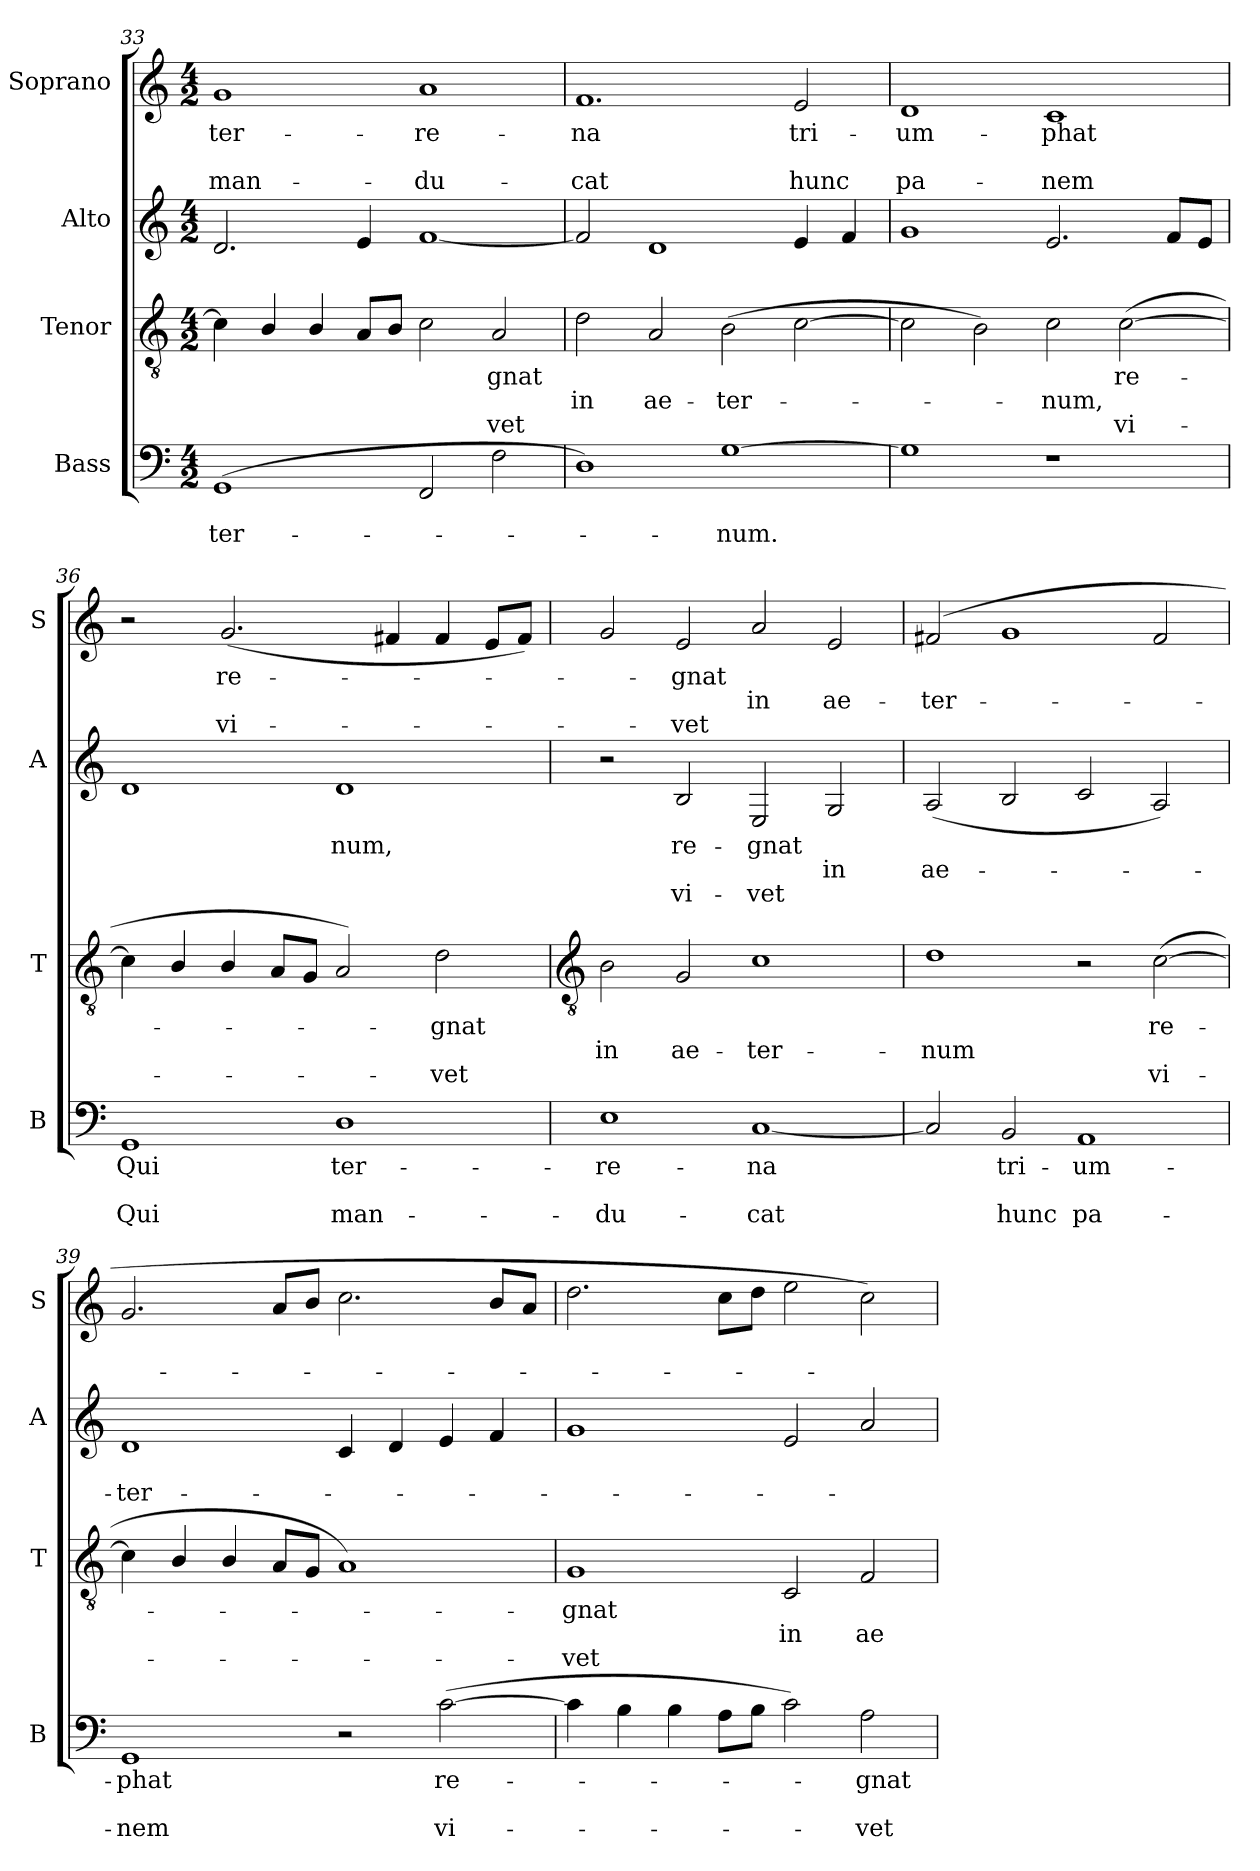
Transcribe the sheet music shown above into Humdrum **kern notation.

**kern	**text	**text	**text	**kern	**text	**text	**text	**kern	**text	**text	**text	**kern	**text	**text	**text
*part4	*part4	*part4	*part4	*part3	*part3	*part3	*part3	*part2	*part2	*part2	*part2	*part1	*part1	*part1	*part1
*staff4	*staff4	*staff4	*staff4	*staff3	*staff3	*staff3	*staff3	*staff2	*staff2	*staff2	*staff2	*staff1	*staff1	*staff1	*staff1
*I"Bass	*	*	*	*I"Tenor	*	*	*	*I"Alto	*	*	*	*I"Soprano	*	*	*
*I'B	*	*	*	*I'T	*	*	*	*I'A	*	*	*	*I'S	*	*	*
*clefF4	*	*	*	*clefGv2	*	*	*	*clefG2	*	*	*	*clefG2	*	*	*
*k[]	*	*	*	*k[]	*	*	*	*k[]	*	*	*	*k[]	*	*	*
*C:	*	*	*	*C:	*	*	*	*C:	*	*	*	*C:	*	*	*
*M4/2	*	*	*	*M4/2	*	*	*	*M4/2	*	*	*	*M4/2	*	*	*
=33	=33	=33	=33	=33	=33	=33	=33	=33	=33	=33	=33	=33	=33	=33	=33
!	!	!LO:LY:b	!	!	!	!	!	!	!	!	!	!	!LO:LY:b	!	!LO:LY:b
(>1GG	.	-ter-	.	4c]	.	.	.	2.d	.	.	.	1g	ter-	.	-man-
.	.	.	.	4B/	.	.	.	.	.	.	.	.	.	.	.
.	.	.	.	4B/	.	.	.	.	.	.	.	.	.	.	.
.	.	.	.	8AL	.	.	.	4e	.	.	.	.	.	.	.
.	.	.	.	8BJ	.	.	.	.	.	.	.	.	.	.	.
!	!	!	!	!	!	!	!	!	!	!	!	!	!LO:LY:b	!	!LO:LY:b
2FF	.	.	.	2c\	.	.	.	[1f	.	.	.	1a	-re-	.	-du-
!	!	!	!	!	!LO:LY:b	!	!LO:LY:b	!	!	!	!	!	!	!	!
2F	.	.	.	2A	gnat	.	vet	.	.	.	.	.	.	.	.
=34	=34	=34	=34	=34	=34	=34	=34	=34	=34	=34	=34	=34	=34	=34	=34
!	!	!	!	!	!	!LO:LY:b	!	!	!	!	!	!	!LO:LY:b	!	!LO:LY:b
1D)	.	.	.	2d	.	in	.	2f]	.	.	.	1.f	-na	.	cat
!	!	!	!	!	!	!LO:LY:b	!	!	!	!	!	!	!	!	!
.	.	.	.	2A	.	ae-	.	1d	.	.	.	.	.	.	.
!	!	!LO:LY:b	!	!	!	!LO:LY:b	!	!	!	!	!	!	!	!	!
[1G	.	num.	.	(>2B	.	-ter-	.	.	.	.	.	.	.	.	.
!	!	!	!	!	!	!	!	!	!	!	!	!	!LO:LY:b	!	!LO:LY:b
.	.	.	.	[2c	.	.	.	4e	.	.	.	2e	tri-	.	-hunc
.	.	.	.	.	.	.	.	4f	.	.	.	.	.	.	.
=35	=35	=35	=35	=35	=35	=35	=35	=35	=35	=35	=35	=35	=35	=35	=35
!	!	!	!	!	!	!	!	!	!	!	!	!	!LO:LY:b	!	!LO:LY:b
1G]	.	.	.	2c]	.	.	.	1g	.	.	.	1d	um-	.	-pa-
.	.	.	.	2B)	.	.	.	.	.	.	.	.	.	.	.
!	!	!	!	!	!	!LO:LY:b	!	!	!	!	!	!	!LO:LY:b	!	!LO:LY:b
1r	.	.	.	2c	.	num,	.	2.e	.	.	.	1c	-phat	.	nem
!	!	!	!	!	!LO:LY:b	!	!LO:LY:b	!	!	!	!	!	!	!	!
.	.	.	.	(<[2c	re-	.	vi-	.	.	.	.	.	.	.	.
.	.	.	.	.	.	.	.	8fL	.	.	.	.	.	.	.
.	.	.	.	.	.	.	.	8eJ	.	.	.	.	.	.	.
=36	=36	=36	=36	=36	=36	=36	=36	=36	=36	=36	=36	=36	=36	=36	=36
!	!LO:LY:b	!	!LO:LY:b	!	!	!	!	!	!	!	!	!	!	!	!
1GG	Qui	.	Qui	4c]	.	.	.	1d	.	.	.	2r	.	.	.
.	.	.	.	4B/	.	.	.	.	.	.	.	.	.	.	.
!	!	!	!	!	!	!	!	!	!	!	!	!	!LO:LY:b	!	!LO:LY:b
.	.	.	.	4B/	.	.	.	.	.	.	.	(<2.g	re-	.	vi-
.	.	.	.	8AL	.	.	.	.	.	.	.	.	.	.	.
.	.	.	.	8GJ	.	.	.	.	.	.	.	.	.	.	.
!	!LO:LY:b	!	!LO:LY:b	!	!	!	!	!	!LO:LY:b	!	!	!	!	!	!
1D	ter-	.	-man-	2A)	.	.	.	1d	-num,	.	.	.	.	.	.
.	.	.	.	.	.	.	.	.	.	.	.	4f#X	.	.	.
!	!	!	!	!	!LO:LY:b	!	!LO:LY:b	!	!	!	!	!	!	!	!
.	.	.	.	2d	gnat	.	vet	.	.	.	.	4f#	.	.	.
.	.	.	.	.	.	.	.	.	.	.	.	8eL	.	.	.
.	.	.	.	.	.	.	.	.	.	.	.	8f#J)	.	.	.
!!LO:LB:g=z
=37	=37	=37	=37	=37	=37	=37	=37	=37	=37	=37	=37	=37	=37	=37	=37
*	*	*	*	*clefGv2	*	*	*	*	*	*	*	*	*	*	*
!	!LO:LY:b	!	!LO:LY:b	!	!	!LO:LY:b	!	!	!	!	!	!	!	!	!
1E	-re-	.	-du-	2B	.	in	.	2r	.	.	.	2g	.	.	.
!	!	!	!	!	!	!LO:LY:b	!	!	!LO:LY:b	!	!LO:LY:b	!	!LO:LY:b	!	!LO:LY:b
.	.	.	.	2G	.	ae-	.	2B	re-	.	-vi-	2e	gnat	.	vet
!	!LO:LY:b	!	!LO:LY:b	!	!	!LO:LY:b	!	!	!LO:LY:b	!	!LO:LY:b	!	!	!LO:LY:b	!
[1C	-na	.	cat	1c	.	-ter-	.	2E	-gnat	.	vet	2a	.	in	.
!	!	!	!	!	!	!	!	!	!	!LO:LY:b	!	!	!	!LO:LY:b	!
.	.	.	.	.	.	.	.	2G	.	in	.	2e	.	ae-	.
=38	=38	=38	=38	=38	=38	=38	=38	=38	=38	=38	=38	=38	=38	=38	=38
!	!	!	!	!	!	!LO:LY:b	!	!	!	!LO:LY:b	!	!	!	!LO:LY:b	!
2C]	.	.	.	1d	.	-num	.	(<2A	.	ae-	.	(<2f#X	.	-ter-	.
!	!LO:LY:b	!	!LO:LY:b	!	!	!	!	!	!	!	!	!	!	!	!
2BB	tri-	.	-hunc	.	.	.	.	2B	.	.	.	1g	.	.	.
!	!LO:LY:b	!	!LO:LY:b	!	!	!	!	!	!	!	!	!	!	!	!
1AA	um-	.	-pa-	2r	.	.	.	2c	.	.	.	.	.	.	.
!	!	!	!	!	!LO:LY:b	!	!LO:LY:b	!	!	!	!	!	!	!	!
.	.	.	.	(<[2c	re-	.	vi-	2A)	.	.	.	2f#	.	.	.
=39	=39	=39	=39	=39	=39	=39	=39	=39	=39	=39	=39	=39	=39	=39	=39
!	!LO:LY:b	!	!LO:LY:b	!	!	!	!	!	!	!LO:LY:b	!	!	!	!	!
1GG	-phat	.	nem	4c]	.	.	.	1d	.	ter-	.	2.g	.	.	.
.	.	.	.	4B/	.	.	.	.	.	.	.	.	.	.	.
.	.	.	.	4B/	.	.	.	.	.	.	.	.	.	.	.
.	.	.	.	8AL	.	.	.	.	.	.	.	8aL	.	.	.
.	.	.	.	8GJ	.	.	.	.	.	.	.	8bJ	.	.	.
2r	.	.	.	1A)	.	.	.	4c	.	.	.	2.cc	.	.	.
.	.	.	.	.	.	.	.	4d	.	.	.	.	.	.	.
!	!LO:LY:b	!	!LO:LY:b	!	!	!	!	!	!	!	!	!	!	!	!
(>[2c	re-	.	vi-	.	.	.	.	4e	.	.	.	.	.	.	.
.	.	.	.	.	.	.	.	4f	.	.	.	8bL	.	.	.
.	.	.	.	.	.	.	.	.	.	.	.	8aJ	.	.	.
=40	=40	=40	=40	=40	=40	=40	=40	=40	=40	=40	=40	=40	=40	=40	=40
!	!	!	!	!	!LO:LY:b	!	!LO:LY:b	!	!	!	!	!	!	!	!
4c]	.	.	.	1G	gnat	.	vet	1g	.	.	.	2.dd	.	.	.
4B	.	.	.	.	.	.	.	.	.	.	.	.	.	.	.
4B	.	.	.	.	.	.	.	.	.	.	.	.	.	.	.
8AL	.	.	.	.	.	.	.	.	.	.	.	8ccL	.	.	.
8BJ	.	.	.	.	.	.	.	.	.	.	.	8ddJ	.	.	.
!	!	!	!	!	!	!LO:LY:b	!	!	!	!	!	!	!	!	!
2c)	.	.	.	2C	.	in	.	2e	.	.	.	2ee	.	.	.
!	!LO:LY:b	!	!LO:LY:b	!	!	!LO:LY:b	!	!	!	!	!	!	!	!	!
2A	gnat	.	vet	2F	.	ae-	.	2a	.	.	.	2cc)	.	.	.
=	=	=	=	=	=	=	=	=	=	=	=	=	=	=	=
*-	*-	*-	*-	*-	*-	*-	*-	*-	*-	*-	*-	*-	*-	*-	*-
